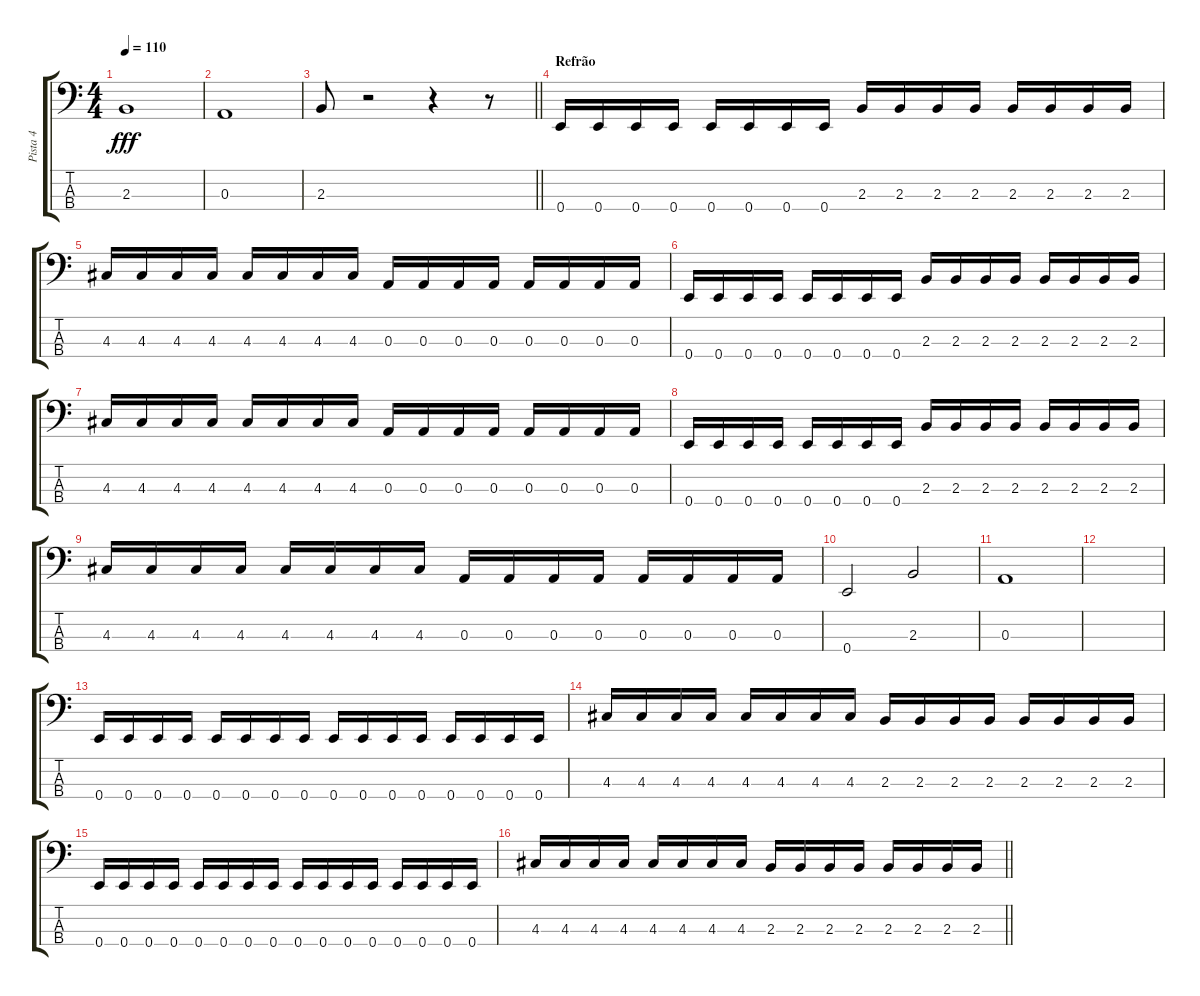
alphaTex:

\track ("Pista 4" "Pista 4") {instrument electricbasspick}
\staff {score tabs}
\tuning (G2 D2 A1 E1) {hide}
\ts (4 4)
\tempo 110
\clef f4
\ks c
2.3.1{dy fff} |
0.3.1 |
\barLineRight lightlight
2.3.8 r.2 r.4 r.8 |
\section ("" "Refrão")
0.4.16 0.4.16 0.4.16 0.4.16 0.4.16 0.4.16 0.4.16 0.4.16 2.3.16 2.3.16 2.3.16 2.3.16 2.3.16 2.3.16 2.3.16 2.3.16 |
4.3.16 4.3.16 4.3.16 4.3.16 4.3.16 4.3.16 4.3.16 4.3.16 0.3.16 0.3.16 0.3.16 0.3.16 0.3.16 0.3.16 0.3.16 0.3.16 |
0.4.16 0.4.16 0.4.16 0.4.16 0.4.16 0.4.16 0.4.16 0.4.16 2.3.16 2.3.16 2.3.16 2.3.16 2.3.16 2.3.16 2.3.16 2.3.16 |
4.3.16 4.3.16 4.3.16 4.3.16 4.3.16 4.3.16 4.3.16 4.3.16 0.3.16 0.3.16 0.3.16 0.3.16 0.3.16 0.3.16 0.3.16 0.3.16 |
0.4.16 0.4.16 0.4.16 0.4.16 0.4.16 0.4.16 0.4.16 0.4.16 2.3.16 2.3.16 2.3.16 2.3.16 2.3.16 2.3.16 2.3.16 2.3.16 |
4.3.16 4.3.16 4.3.16 4.3.16 4.3.16 4.3.16 4.3.16 4.3.16 0.3.16 0.3.16 0.3.16 0.3.16 0.3.16 0.3.16 0.3.16 0.3.16 |
0.4.2 2.3.2 |
0.3.1 |
|
0.4.16 0.4.16 0.4.16 0.4.16 0.4.16 0.4.16 0.4.16 0.4.16 0.4.16 0.4.16 0.4.16 0.4.16 0.4.16 0.4.16 0.4.16 0.4.16 |
4.3.16 4.3.16 4.3.16 4.3.16 4.3.16 4.3.16 4.3.16 4.3.16 2.3.16 2.3.16 2.3.16 2.3.16 2.3.16 2.3.16 2.3.16 2.3.16 |
0.4.16 0.4.16 0.4.16 0.4.16 0.4.16 0.4.16 0.4.16 0.4.16 0.4.16 0.4.16 0.4.16 0.4.16 0.4.16 0.4.16 0.4.16 0.4.16 |
\barLineRight lightlight
4.3.16 4.3.16 4.3.16 4.3.16 4.3.16 4.3.16 4.3.16 4.3.16 2.3.16 2.3.16 2.3.16 2.3.16 2.3.16 2.3.16 2.3.16 2.3.16
